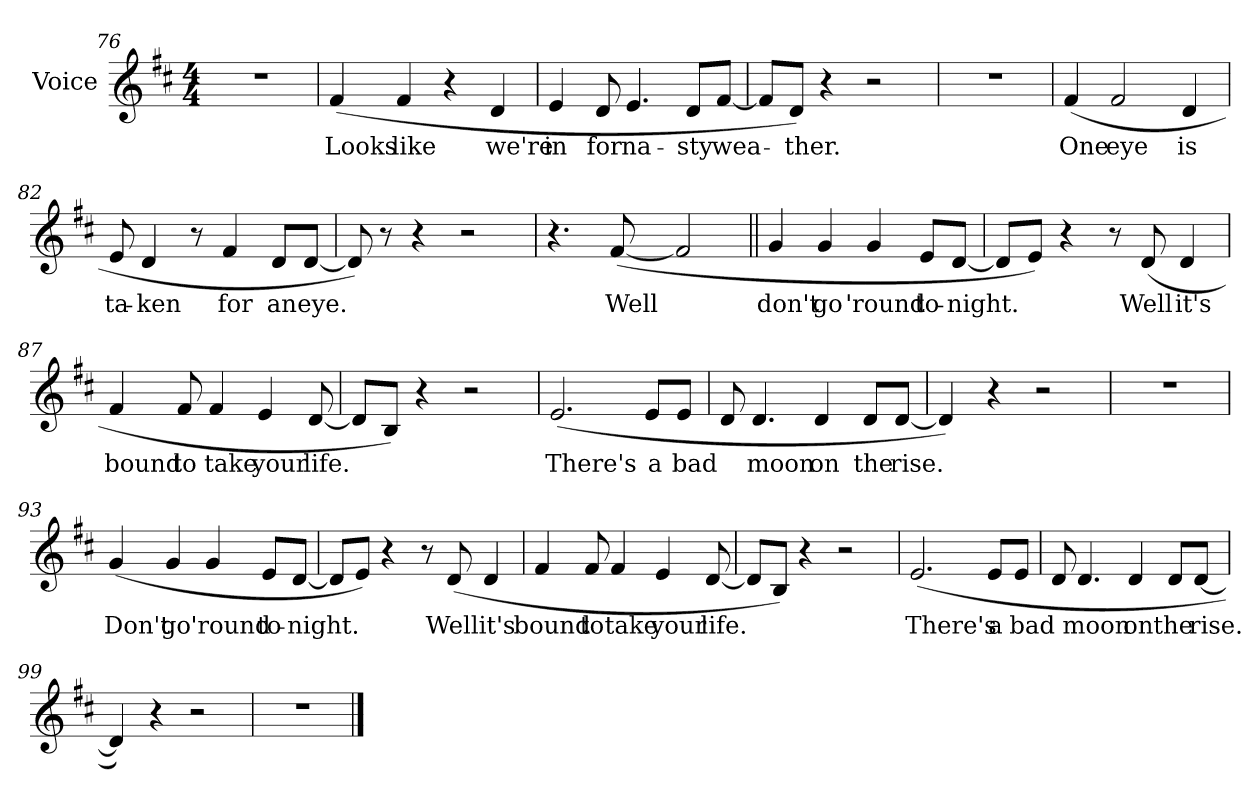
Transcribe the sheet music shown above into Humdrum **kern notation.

**kern	**text
*part1	*part1
*staff1	*staff1
*I"Voice	*
*I'Voice	*
*clefG2	*
*k[f#c#]	*
*D:	*
*M4/4	*
=76	=76
1r	.
=77	=77
!	!LO:LY:b:color=#000000
(4f#i/	Looks
!	!LO:LY:b:color=#000000
4f#i/	like
4r	.
!	!LO:LY:b:color=#000000
4di/	we're
=78	=78
!	!LO:LY:b:color=#000000
4ei/	in
!	!LO:LY:b:color=#000000
8di/	for
!	!LO:LY:b:color=#000000
4.ei/	na-
!	!LO:LY:b:color=#000000
8di/L	-sty
!	!LO:LY:b:color=#000000
[8f#i/J	wea-
=79	=79
8f#i/L]	.
!	!LO:LY:b:color=#000000
8di/J)	-ther.
4r	.
2r	.
=80	=80
1r	.
!!LO:LB:g=z
=81	=81
!	!LO:LY:b:color=#000000
(4f#i/	One
!	!LO:LY:b:color=#000000
2f#i/	eye
!	!LO:LY:b:color=#000000
4di/	is
=82	=82
!	!LO:LY:b:color=#000000
8ei/	ta-
!	!LO:LY:b:color=#000000
4di/	-ken
8r	.
!	!LO:LY:b:color=#000000
4f#i/	for
!	!LO:LY:b:color=#000000
8di/L	an
!	!LO:LY:b:color=#000000
[8di/J	eye.
=83	=83
8di/])	.
8r	.
4r	.
2r	.
=84	=84
4.r	.
!	!LO:LY:b:color=#000000
([8f#i/	Well
2f#i/]	.
=85||	=85||
!	!LO:LY:b:color=#000000
4gi/	don't
!	!LO:LY:b:color=#000000
4gi/	go
!	!LO:LY:b:color=#000000
4gi/	'round
!	!LO:LY:b:color=#000000
8ei/L	to-
!	!LO:LY:b:color=#000000
[8di/J	-night.
!!LO:LB:g=z
=86	=86
8di/L]	.
8ei/J)	.
4r	.
8r	.
!	!LO:LY:b:color=#000000
(8di/	Well
!	!LO:LY:b:color=#000000
4di/	it's
=87	=87
!	!LO:LY:b:color=#000000
4f#i/	bound
!	!LO:LY:b:color=#000000
8f#i/	to
!	!LO:LY:b:color=#000000
4f#i/	take
!	!LO:LY:b:color=#000000
4ei/	your
!	!LO:LY:b:color=#000000
[8di/	life.
=88	=88
8di/L]	.
8Bi/J)	.
4r	.
2r	.
=89	=89
!	!LO:LY:b:color=#000000
(2.ei/	There's
!	!LO:LY:b:color=#000000
8ei/L	a
!	!LO:LY:b:color=#000000
8ei/J	bad
=90	=90
8di/	.
!	!LO:LY:b:color=#000000
4.di/	moon
!	!LO:LY:b:color=#000000
4di/	on
!	!LO:LY:b:color=#000000
8di/L	the
!	!LO:LY:b:color=#000000
[8di/J	rise.
!!LO:LB:g=z
=91	=91
4di/])	.
4r	.
2r	.
=92	=92
1r	.
=93	=93
!	!LO:LY:b:color=#000000
(4gi/	Don't
!	!LO:LY:b:color=#000000
4gi/	go
!	!LO:LY:b:color=#000000
4gi/	'round
!	!LO:LY:b:color=#000000
8ei/L	to-
!	!LO:LY:b:color=#000000
[8di/J	-night.
=94	=94
8di/L]	.
8ei/J)	.
4r	.
8r	.
!	!LO:LY:b:color=#000000
(8di/	Well
!	!LO:LY:b:color=#000000
4di/	it's
=95	=95
!	!LO:LY:b:color=#000000
4f#i/	bound
!	!LO:LY:b:color=#000000
8f#i/	to
!	!LO:LY:b:color=#000000
4f#i/	take
!	!LO:LY:b:color=#000000
4ei/	your
!	!LO:LY:b:color=#000000
[8di/	life.
!!LO:LB:g=z
=96	=96
8di/L]	.
8Bi/J)	.
4r	.
2r	.
=97	=97
!	!LO:LY:b:color=#000000
(2.ei/	There's
!	!LO:LY:b:color=#000000
8ei/L	a
!	!LO:LY:b:color=#000000
8ei/J	bad
=98	=98
8di/	.
!	!LO:LY:b:color=#000000
4.di/	moon
!	!LO:LY:b:color=#000000
4di/	on
!	!LO:LY:b:color=#000000
8di/L	the
!	!LO:LY:b:color=#000000
[8di/J	rise.
=99	=99
4di/])	.
4r	.
2r	.
=100	=100
1r	.
==	==
*-	*-
